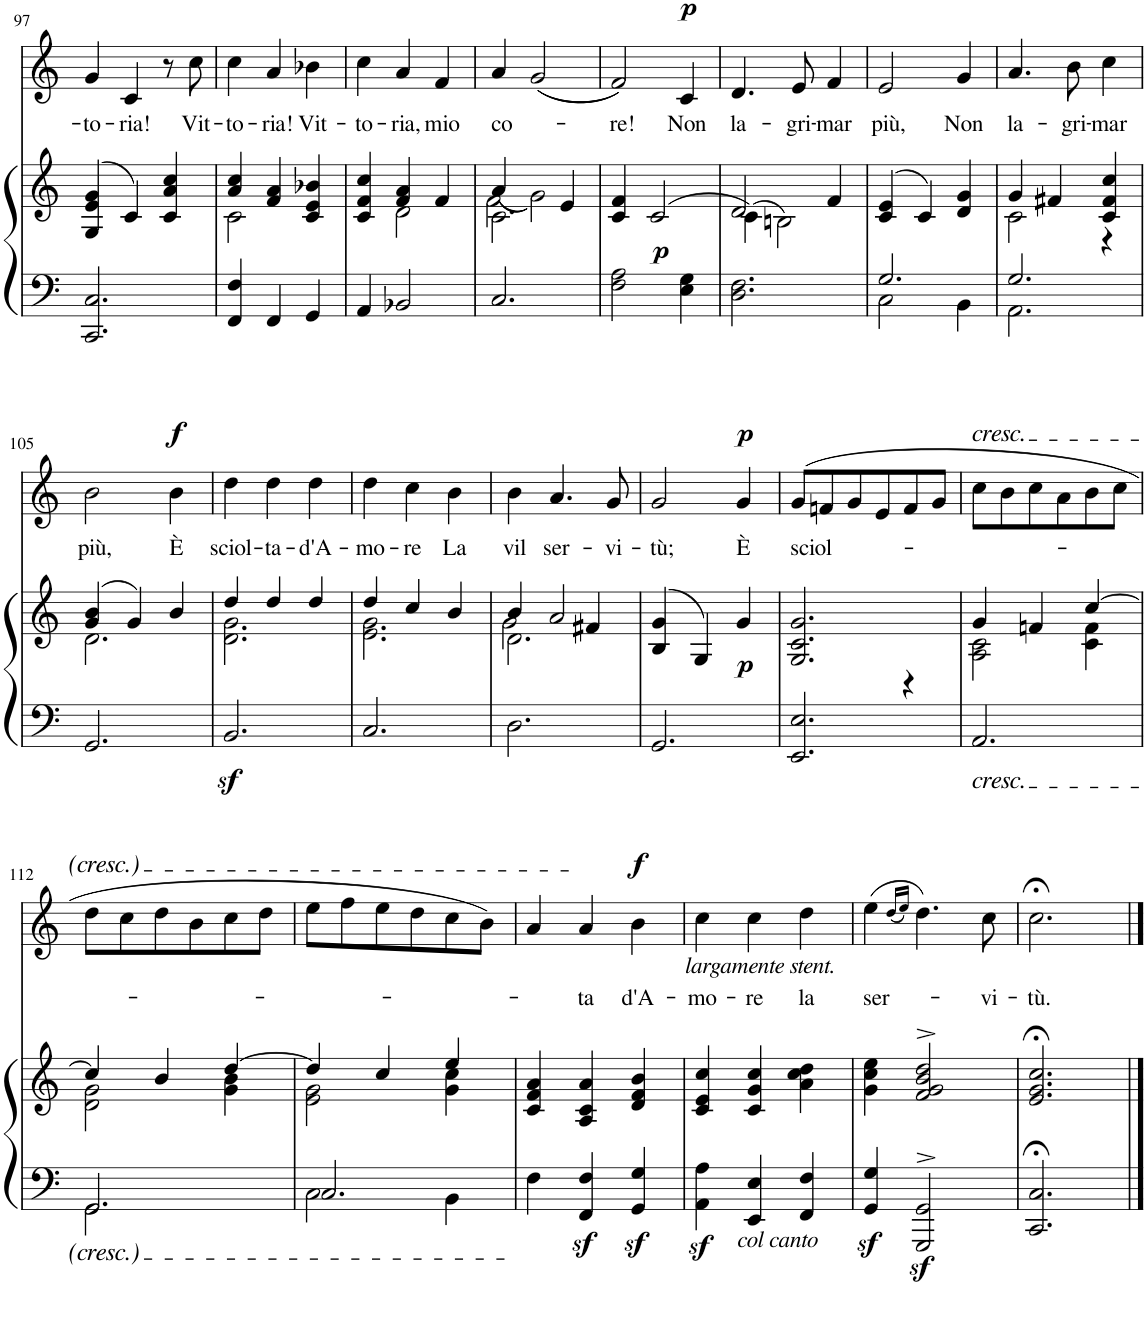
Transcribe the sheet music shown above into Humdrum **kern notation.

**kern	**kern	**dynam	**kern	**text	**dynam
*part2	*part2	*part2	*part1	*part1	*part1
*staff3	*staff2	*staff2/3	*staff1	*staff1	*staff1
*I"Piano	*	*	*I"Voice	*	*
*I'Pno	*	*	*	*	*
!!LO:PB:g=z
*clefF4	*clefG2	*	*clefG2	*	*
*k[]	*k[]	*	*k[]	*	*
*M3/4	*M3/4	*	*M3/4	*	*
=97	=97	=97	=97	=97	=97
!	!	!	!	!LO:LY:b	!
2.CC/ 2.C/	(>4G/ 4e/ 4g/	.	4g/	-to-	.
!	!	!	!	!LO:LY:b	!
.	4c/)	.	4c/	-ria!	.
.	4c/ 4a/ 4cc/	.	8r	.	.
!	!	!	!	!LO:LY:b	!
.	.	.	8cc\	Vit-	.
=98	=98	=98	=98	=98	=98
*	*^	*	*	*	*
!	!	!	!	!	!LO:LY:b	!
4FF/ 4F/	4a/ 4cc/	2c\	.	4cc\	-to-	.
!	!	!	!	!	!LO:LY:b	!
4FF/	4f/ 4a/	.	.	4a/	-ria!	.
!	!	!	!	!	!LO:LY:b	!
4GG/	4c/ 4e/ 4b-X/	4ryy	.	4b-X\	Vit-	.
=99	=99	=99	=99	=99	=99	=99
!	!	!	!	!	!LO:LY:b	!
4AA/	4c/ 4f/ 4cc/	4ryy	.	4cc\	-to-	.
!	!	!	!	!	!LO:LY:b	!
2BB-X/	4f/ 4a/	2d\	.	4a/	-ria,	.
!	!	!	!	!	!LO:LY:b	!
.	4f/	.	.	4f/	mio	.
=100	=100	=100	=100	=100	=100	=100
*	*	*^	*	*	*	*
!	!	!	!	!	!	!LO:LY:b	!
2.C/	2.c\	((4a/	2f\	.	4a/	co-	.
.	.	2g\))	.	.	((2g/	.	.
.	.	.	4e/	.	.	.	.
=101	=101	=101	=101	=101	=101	=101	=101
!	!	!	!	!	!	!LO:LY:b	!
*	*v	*v	*v	*	*	*	*
2F\ 2A\	4c/ 4f/	.	2f/))	-re!	.
!	!	!LO:DY:b	!	!	!
.	(2c/	p	.	.	.
!	!	!	!	!LO:LY:b	!LO:DY:a
4E\ 4G\	.	.	4c/	Non	p
=102	=102	=102	=102	=102	=102
*	*^	*	*	*	*
!	!	!	!	!	!LO:LY:b	!
2.D\ 2.F\	(4c\)	2d/	.	4.d/	la-	.
.	2Bn\)	.	.	.	.	.
!	!	!	!	!	!LO:LY:b	!
.	.	.	.	8e/	-gri-	.
!	!	!	!	!	!LO:LY:b	!
.	.	4f/	.	4f/	-mar	.
=103	=103	=103	=103	=103	=103	=103
*^	*	*	*	*	*	*
!	!	!	!	!	!	!LO:LY:b	!
*	*	*v	*v	*	*	*	*
2.G/	2C\	(>4c/ 4e/	.	2e/	più,	.
.	.	4c/)	.	.	.	.
!	!	!	!	!	!LO:LY:b	!
.	4BB\	4d/ 4g/	.	4g/	Non	.
=104	=104	=104	=104	=104	=104	=104
*	*	*^	*	*	*	*
!	!	!	!	!	!	!LO:LY:b	!
2.G/	2.AA\	4g/	2c\	.	4.a/	la-	.
.	.	4f#X/	.	.	.	.	.
!	!	!	!	!	!	!LO:LY:b	!
.	.	.	.	.	8b\	-gri-	.
!	!	!	!	!	!	!LO:LY:b	!
.	.	4c/ 4f#/ 4cc/	4r	.	4cc\	-mar	.
*v	*v	*	*	*	*	*	*
!!LO:LB:g=z
=105	=105	=105	=105	=105	=105	=105
!	!	!	!	!	!LO:LY:b	!
2.GG/	(4g/ 4b/	2.d\	.	2b\	più,	.
.	4g/)	.	.	.	.	.
!	!	!	!	!	!LO:LY:b	!LO:DY:a
.	4b/	.	.	4b\	È	f
=106	=106	=106	=106	=106	=106	=106
!	!	!	!	!	!LO:LY:b	!
2.BBz</	4dd/	2.d\ 2.g\	.	4dd\	sciol-	.
!	!	!	!	!	!LO:LY:b	!
.	4dd/	.	.	4dd\	-ta-	.
!	!	!	!	!	!LO:LY:b	!
.	4dd/	.	.	4dd\	-d'A-	.
=107	=107	=107	=107	=107	=107	=107
!	!	!	!	!	!LO:LY:b	!
2.C/	4dd/	2.e\ 2.g\	.	4dd\	-mo-	.
!	!	!	!	!	!LO:LY:b	!
.	4cc/	.	.	4cc\	-re	.
!	!	!	!	!	!LO:LY:b	!
.	4b/	.	.	4b\	La	.
=108	=108	=108	=108	=108	=108	=108
*	*	*^	*	*	*	*
!	!	!	!	!	!	!LO:LY:b	!
2.D\	2g\	2.d\	4b/	.	4b\	vil	.
!	!	!	!	!	!	!LO:LY:b	!
.	.	.	2a/	.	4.a/	ser-	.
.	4f#X/	.	.	.	.	.	.
!	!	!	!	!	!	!LO:LY:b	!
.	.	.	.	.	8g/	-vi-	.
*	*v	*v	*v	*	*	*	*
=109	=109	=109	=109	=109	=109
!	!	!	!	!LO:LY:b	!
2.GG/	(>4B/ 4g/	.	2g/	-tù;	.
.	4G/)	.	.	.	.
!	!	!LO:DY:b	!	!LO:LY:b	!LO:DY:a
.	4g/	p	4g/	È	p
=110	=110	=110	=110	=110	=110
*	*^	*	*	*	*
!	!	!	!	!	!LO:LY:b	!
2.EE/ 2.E/	2.G/ 2.c/ 2.g/	2ryy	.	(8g/L	sciol-	.
.	.	.	.	8fn/	.	.
.	.	.	.	8g/	.	.
.	.	.	.	8e/	.	.
.	.	4r	.	8f/	.	.
.	.	.	.	8g/J	.	.
=111	=111	=111	=111	=111	=111	=111
!	!	!	!	!LO:TX:a:i:t=cresc.	!	!
!LO:TX:b:i:t=cresc.	!	!	!	!	!	!
2.AA/	4g/	2A\ 2c\	.	8cc\L	.	.
.	.	.	.	8b\	.	.
.	4fn/	.	.	8cc\	.	.
.	.	.	.	8a\	.	.
.	[4cc/	4c\ 4f\	.	8b\	.	.
.	.	.	.	8cc\J	.	.
!!LO:LB:g=z
=112	=112	=112	=112	=112	=112	=112
*^	*	*	*	*	*	*
2.GG/	2.GG\	4cc/]	2d\ 2g\	.	8dd\L	.	.
.	.	.	.	.	8cc\	.	.
.	.	4b/	.	.	8dd\	.	.
.	.	.	.	.	8b\	.	.
.	.	[4dd/	4g\ 4b\	.	8cc\	.	.
.	.	.	.	.	8dd\J	.	.
=113	=113	=113	=113	=113	=113	=113	=113
2.C/	2C\	4dd/]	2e\ 2g\	.	8ee\L	.	.
.	.	.	.	.	8ff\	.	.
.	.	4cc/	.	.	8ee\	.	.
.	.	.	.	.	8dd\	.	.
.	4BB\	4ee/	4g\ 4cc\	.	8cc\	.	.
.	.	.	.	.	8b\J)	.	.
*v	*v	*	*	*	*	*	*
*	*v	*v	*	*	*	*
=114	=114	=114	=114	=114	=114
4F\	4c/ 4f/ 4a/	.	4a/	.	.
!	!	!	!	!LO:LY:b	!
4FF/z< 4F/z<	4A/ 4c/ 4a/	.	4a/	-ta	.
!	!	!	!	!LO:LY:b	!LO:DY:a
4GG/z< 4G/z<	4d/ 4f/ 4b/	.	4b\	d'A-	f
=115	=115	=115	=115	=115	=115
!	!	!	!LO:TX:b:i:t=largamente stent.	!	!
!	!	!	!	!LO:LY:b	!
4AA\z< 4A\z<	4c/ 4e/ 4cc/	.	4cc\	-mo-	.
!LO:TX:b:i:t=col canto	!	!	!	!	!
!	!	!	!	!LO:LY:b	!
4EE/ 4E/	4c/ 4g/ 4cc/	.	4cc\	-re	.
!	!	!	!	!LO:LY:b	!
4FF/ 4F/	4a\ 4cc\ 4dd\	.	4dd\	la	.
=116	=116	=116	=116	=116	=116
!	!	!	!	!LO:LY:b	!
4GG/z< 4G/z<	4g\ 4cc\ 4ee\	.	(4ee\	ser-	.
.	.	.	(16qdd/LL	.	.
.	.	.	16qee/JJ)	.	.
2GGG/z<^> 2GG/z<^>	2f/^> 2g/^> 2b/^> 2dd/^>	.	4.dd\)	.	.
!	!	!	!	!LO:LY:b	!
.	.	.	8cc\	-vi-	.
=117	=117	=117	=117	=117	=117
!	!	!	!	!LO:LY:b	!
2.CC/;< 2.C/;<	2.e/;< 2.g/;< 2.cc/;<	.	2.cc;<\	-tù.	.
==	==	==	==	==	==
*-	*-	*-	*-	*-	*-
